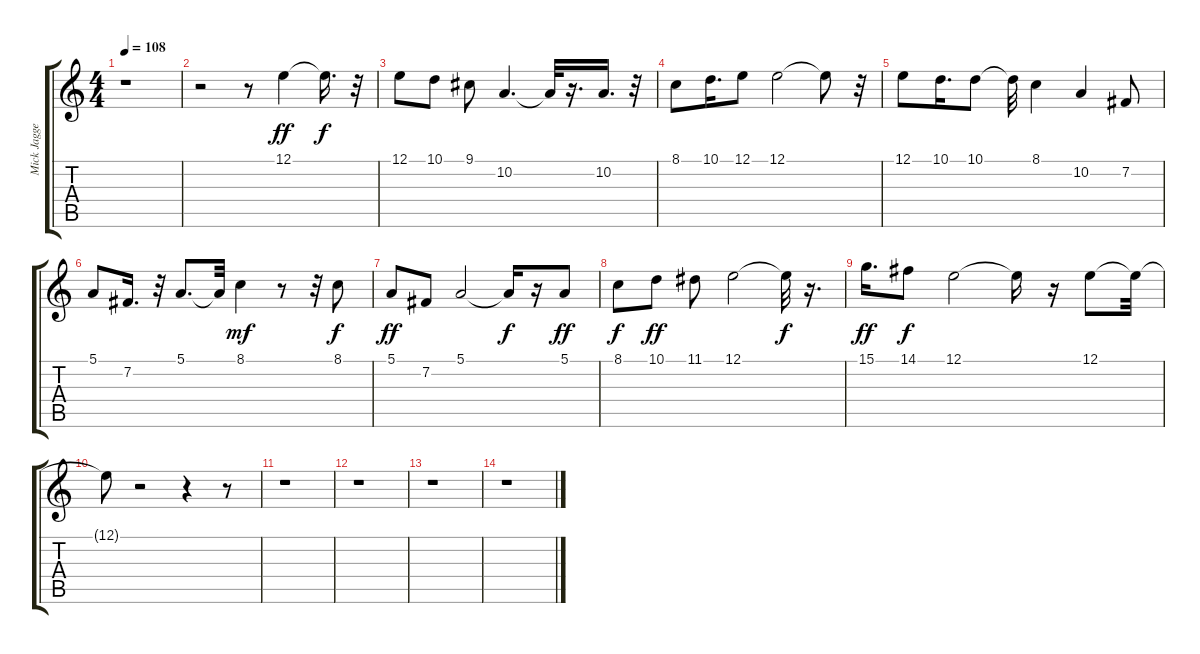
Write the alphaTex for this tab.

\track ("Mick Jagger Harmonica" "Mick Jagge") {instrument harmonica}
\staff {score tabs}
\tuning (E4 B3 G3 D3 A2 E2) {hide}
\ts (4 4)
\tempo 108
\clef g2
\ks c
r.1{dy f} |
r.2 r.8 12.1.4{dy ff} 12.1{t}.16{d dy f} r.32 |
12.1.8 10.1.8 9.1.8 10.2.4{d} 10.2{t}.32 r.16{d} 10.2.16{d} r.32 |
8.1.8 10.1.16{d} 12.1.8 12.1.2 12.1{t}.8 r.32 |
12.1.8 10.1.16{d} 10.1.8 10.1{t}.32 8.1.4 10.2.4 7.2.8 |
5.1.8 7.2.16{d} r.32 5.1.8{d} 5.1{t}.32 8.1.4{dy mf} r.8 r.32 8.1.8{dy f} |
5.1.8{dy ff} 7.2.8 5.1.2 5.1{t}.16{dy f} r.16 5.1.8{dy ff} |
8.1.8{dy f} 10.1.8{dy ff} 11.1.8 12.1.2 12.1{t}.32{dy f} r.16{d} |
15.1.16{d dy ff} 14.1.8{dy f} 12.1.2 12.1{t}.16 r.16 12.1.8 12.1{t}.32 |
12.1{t}.8 r.2 r.4 r.8 |
r.1 |
r.1 |
r.1 |
r.1
